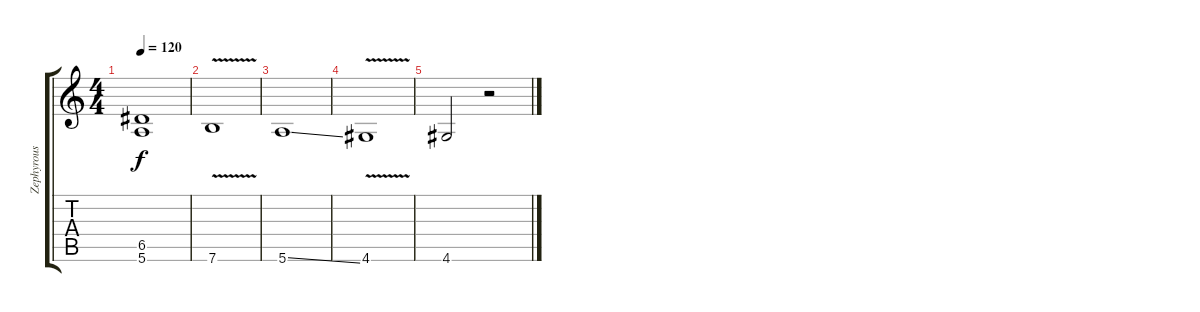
\track ("Zephyrous" "Zephyrous") {instrument overdrivenguitar}
\staff {score tabs}
\tuning (E4 B3 G3 D3 A2 E2) {hide}
\ts (4 4)
\tempo 120
\clef g2
\ks c
(6.5 5.6).1{dy f} |
7.6{v}.1 |
5.6{ss}.1 |
4.6{v}.1 |
4.6.2 r.2
